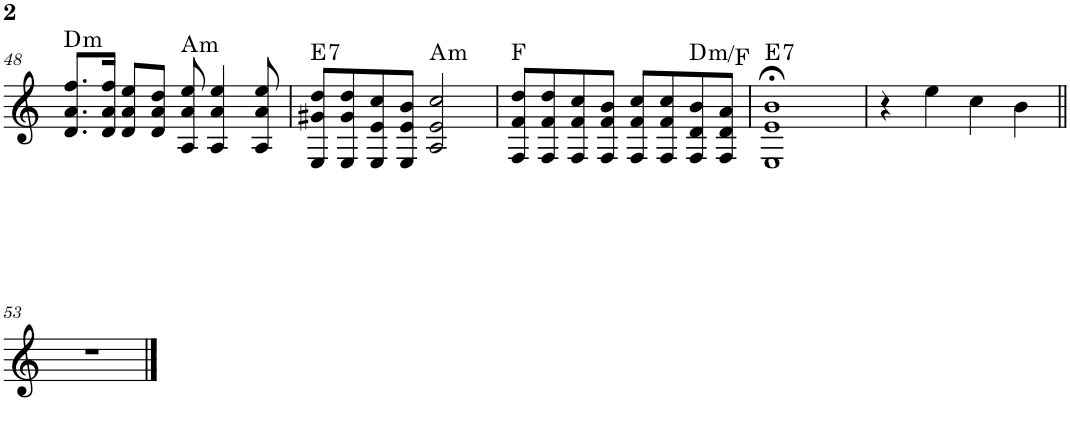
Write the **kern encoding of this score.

**kern	**harte
*part1	*part1
*staff1	*
*I"Piano	*
*I'Pno.	*
!!LO:PB:g=z
*clefG2	*
*k[]	*
*M4/4	*
=48	=48
!	!LO:H:kt=m
8.d/ 8.a/ 8.ff/L	D:min
16d/ 16a/ 16ff/Jk	.
8d/ 8a/ 8ee/L	.
8d/ 8a/ 8dd/J	.
!	!LO:H:kt=m
8A/ 8a/ 8ee/	A:min
4A/ 4a/ 4ee/	.
8A/ 8a/ 8ee/	.
=49	=49
!	!LO:H:kt=7
8E/ 8g#X/ 8dd/L	E:7
8E/ 8g#/ 8dd/	.
8E/ 8e/ 8cc/	.
8E/ 8e/ 8b/J	.
!	!LO:H:kt=m
2A/ 2e/ 2cc/	A:min
=50	=50
8F/ 8f/ 8dd/L	F:maj
8F/ 8f/ 8dd/	.
8F/ 8f/ 8cc/	.
8F/ 8f/ 8b/J	.
8F/ 8f/ 8cc/L	.
8F/ 8f/ 8cc/	.
!	!LO:H:kt=m
8F/ 8d/ 8b/	D:min/b3
8F/ 8d/ 8a/J	.
=51	=51
!	!LO:H:kt=7
1E;< 1e;< 1b;<	E:7
=52	=52
4r	.
4ee\	.
4cc\	.
4b\	.
!!LO:LB:g=z
=53||	=53||
1r	.
==	==
*-	*-
